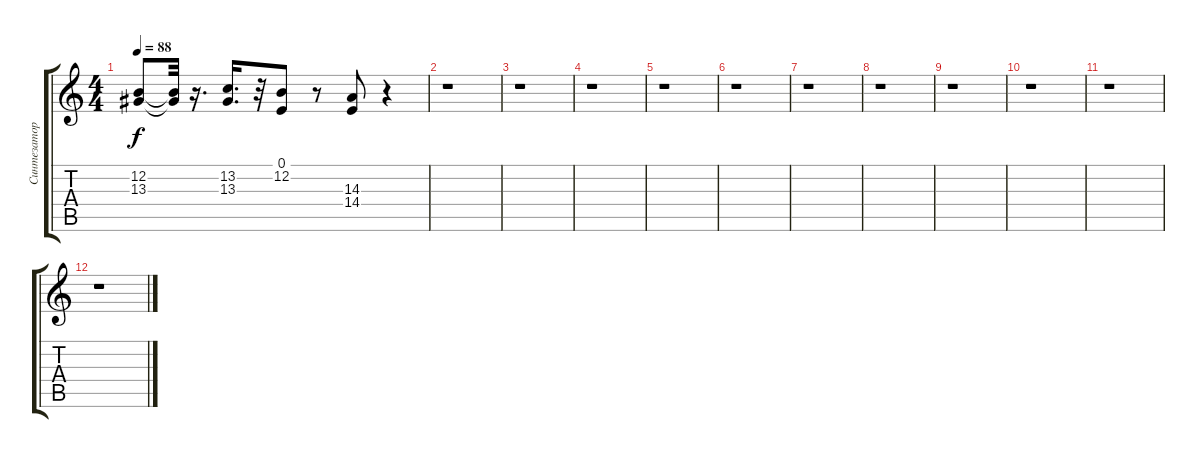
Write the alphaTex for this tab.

\track ("Синтезатор" "Синтезатор") {instrument brasssection}
\staff {score tabs}
\tuning (E4 B3 G3 D3 A2 E2) {hide}
\ts (4 4)
\tempo 88
\clef g2
\ks c
(12.2 13.3).8{dy f} (12.2{t} 13.3{t}).32 r.16{d} (13.2 13.3).16{d} r.32 (0.1 12.2).8 r.8 (14.3 14.4).8 r.4 |
r.1 |
r.1 |
r.1 |
r.1 |
r.1 |
r.1 |
r.1 |
r.1 |
r.1 |
r.1 |
r.1
